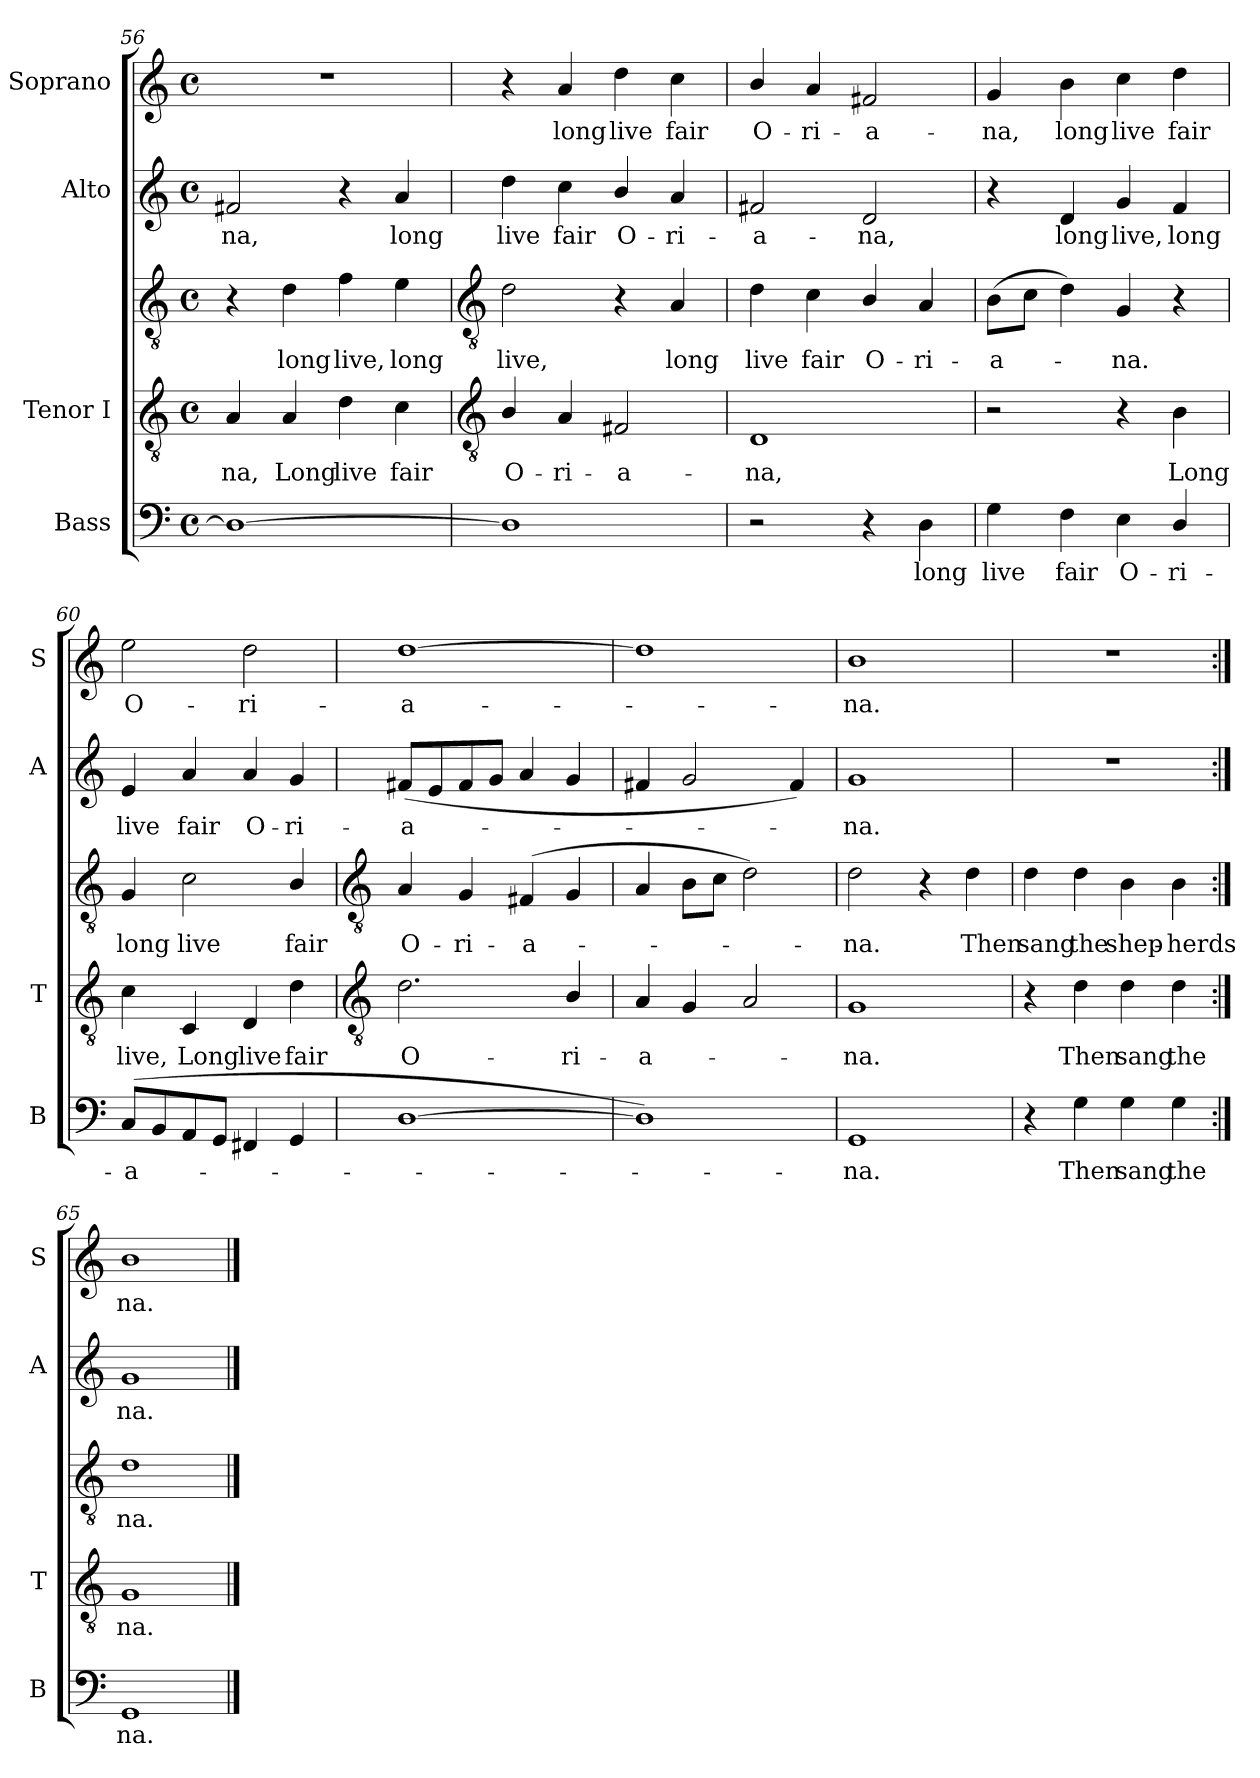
**kern	**text	**kern	**text	**kern	**text	**kern	**text	**kern	**text
*part4	*part4	*part3	*part3	*part3	*part3	*part2	*part2	*part1	*part1
*staff5	*staff5	*staff4	*staff4	*staff3	*staff3	*staff2	*staff2	*staff1	*staff1
*I"Bass	*	*I"Tenor I	*	*	*	*I"Alto	*	*I"Soprano	*
*I'B	*	*I'T	*	*	*	*I'A	*	*I'S	*
*clefF4	*	*clefGv2	*	*clefGv2	*	*clefG2	*	*clefG2	*
*k[]	*	*k[]	*	*k[]	*	*k[]	*	*k[]	*
*C:	*	*C:	*	*C:	*	*C:	*	*C:	*
*M4/4	*	*M4/4	*	*M4/4	*	*M4/4	*	*M4/4	*
*met(c)	*	*met(c)	*	*met(c)	*	*met(c)	*	*met(c)	*
=56	=56	=56	=56	=56	=56	=56	=56	=56	=56
!	!	!	!LO:LY:b	!	!	!	!LO:LY:b	!	!
1D_	.	4A	na,	4r	.	2f#X	na,	1r	.
!	!	!	!LO:LY:b	!	!LO:LY:b	!	!	!	!
.	.	4A	Long	4d	long	.	.	.	.
!	!	!	!LO:LY:b	!	!LO:LY:b	!	!	!	!
.	.	4d	live	4f	live,	4r	.	.	.
!	!	!	!LO:LY:b	!	!LO:LY:b	!	!LO:LY:b	!	!
.	.	4c	fair	4e	long	4a	long	.	.
!!LO:LB:g=z
=57	=57	=57	=57	=57	=57	=57	=57	=57	=57
*	*	*clefGv2	*	*clefGv2	*	*	*	*	*
!	!	!	!LO:LY:b	!	!LO:LY:b	!	!LO:LY:b	!	!
1D]	.	4B/	O-	2d	live,	4dd	live	4r	.
!	!	!	!LO:LY:b	!	!	!	!LO:LY:b	!	!LO:LY:b
.	.	4A	-ri-	.	.	4cc	fair	4a	long
!	!	!	!LO:LY:b	!	!	!	!LO:LY:b	!	!LO:LY:b
.	.	2F#X	-a-	4r	.	4b/	O-	4dd	live
!	!	!	!	!	!LO:LY:b	!	!LO:LY:b	!	!LO:LY:b
.	.	.	.	4A	long	4a	-ri-	4cc	fair
=58	=58	=58	=58	=58	=58	=58	=58	=58	=58
!	!	!	!LO:LY:b	!	!LO:LY:b	!	!LO:LY:b	!	!LO:LY:b
2r	.	1D	-na,	4d	-live	2f#X	-a-	4b/	O-
!	!	!	!	!	!LO:LY:b	!	!	!	!LO:LY:b
.	.	.	.	4c	fair	.	.	4a	-ri-
!	!	!	!	!	!LO:LY:b	!	!LO:LY:b	!	!LO:LY:b
4r	.	.	.	4B/	O-	2d	-na,	2f#X	-a-
!	!LO:LY:b	!	!	!	!LO:LY:b	!	!	!	!
4D	long	.	.	4A	-ri-	.	.	.	.
=59	=59	=59	=59	=59	=59	=59	=59	=59	=59
!	!LO:LY:b	!	!	!	!LO:LY:b	!	!	!	!LO:LY:b
4G	live	2r	.	(>8BL	a-	4r	.	4g	-na,
.	.	.	.	8cJ	.	.	.	.	.
!	!LO:LY:b	!	!	!	!	!	!LO:LY:b	!	!LO:LY:b
4F	fair	.	.	4d)	.	4d	long	4b	long
!	!LO:LY:b	!	!	!	!LO:LY:b	!	!LO:LY:b	!	!LO:LY:b
4E	O-	4r	.	4G	na.	4g	live,	4cc	live
!	!LO:LY:b	!	!LO:LY:b	!	!	!	!LO:LY:b	!	!LO:LY:b
4D/	-ri-	4B	Long	4r	.	4f	long	4dd	fair
=60	=60	=60	=60	=60	=60	=60	=60	=60	=60
!	!LO:LY:b	!	!LO:LY:b	!	!LO:LY:b	!	!LO:LY:b	!	!LO:LY:b
(>8CL	-a-	4c	live,	4G	long	4e	live	2ee	O-
8BB	.	.	.	.	.	.	.	.	.
!	!	!	!LO:LY:b	!	!LO:LY:b	!	!LO:LY:b	!	!
8AA	.	4C	Long	2c	live	4a	fair	.	.
8GGJ	.	.	.	.	.	.	.	.	.
!	!	!	!LO:LY:b	!	!	!	!LO:LY:b	!	!LO:LY:b
4FF#X	.	4D	live	.	.	4a	O-	2dd	-ri-
!	!	!	!LO:LY:b	!	!LO:LY:b	!	!LO:LY:b	!	!
4GG	.	4d	fair	4B/	fair	4g	-ri-	.	.
!!LO:LB:g=z
=61	=61	=61	=61	=61	=61	=61	=61	=61	=61
*	*	*clefGv2	*	*clefGv2	*	*	*	*	*
!	!	!	!LO:LY:b	!	!LO:LY:b	!	!LO:LY:b	!	!LO:LY:b
[1D	.	2.d	O-	4A	O-	(<8f#XL	-a-	[1dd	-a-
.	.	.	.	.	.	8e	.	.	.
!	!	!	!	!	!LO:LY:b	!	!	!	!
.	.	.	.	4G	-ri-	8f#	.	.	.
.	.	.	.	.	.	8gJ	.	.	.
!	!	!	!	!	!LO:LY:b	!	!	!	!
.	.	.	.	(>4F#X	-a-	4a	.	.	.
!	!	!	!LO:LY:b	!	!	!	!	!	!
.	.	4B/	-ri-	4G	.	4g	.	.	.
=62	=62	=62	=62	=62	=62	=62	=62	=62	=62
!	!	!	!LO:LY:b	!	!	!	!	!	!
1D])	.	4A	-a-	4A	.	4f#X	.	1dd]	.
.	.	4G	.	8BL	.	2g	.	.	.
.	.	.	.	8cJ	.	.	.	.	.
.	.	2A	.	2d)	.	.	.	.	.
.	.	.	.	.	.	4f#)	.	.	.
=63	=63	=63	=63	=63	=63	=63	=63	=63	=63
!	!LO:LY:b	!	!LO:LY:b	!	!LO:LY:b	!	!LO:LY:b	!	!LO:LY:b
1GG	na.	1G	na.	2d	na.	1g	na.	1b	na.
.	.	.	.	4r	.	.	.	.	.
!	!	!	!	!	!LO:LY:b	!	!	!	!
.	.	.	.	4d	Then	.	.	.	.
=64	=64	=64	=64	=64	=64	=64	=64	=64	=64
!	!	!	!	!	!LO:LY:b	!	!	!	!
4r	.	4r	.	4d	sang	1r	.	1r	.
!	!LO:LY:b	!	!LO:LY:b	!	!LO:LY:b	!	!	!	!
4G	Then	4d	Then	4d	the	.	.	.	.
!	!LO:LY:b	!	!LO:LY:b	!	!LO:LY:b	!	!	!	!
4G	sang	4d	sang	4B	shep-	.	.	.	.
!	!LO:LY:b	!	!LO:LY:b	!	!LO:LY:b	!	!	!	!
4G	the	4d	the	4B	-herds	.	.	.	.
=65:|!	=65:|!	=65:|!	=65:|!	=65:|!	=65:|!	=65:|!	=65:|!	=65:|!	=65:|!
!	!LO:LY:b	!	!LO:LY:b	!	!LO:LY:b	!	!LO:LY:b	!	!LO:LY:b
1GG	-na.	1G	-na.	1d	-na.	1g	-na.	1b	-na.
==	==	==	==	==	==	==	==	==	==
*-	*-	*-	*-	*-	*-	*-	*-	*-	*-
